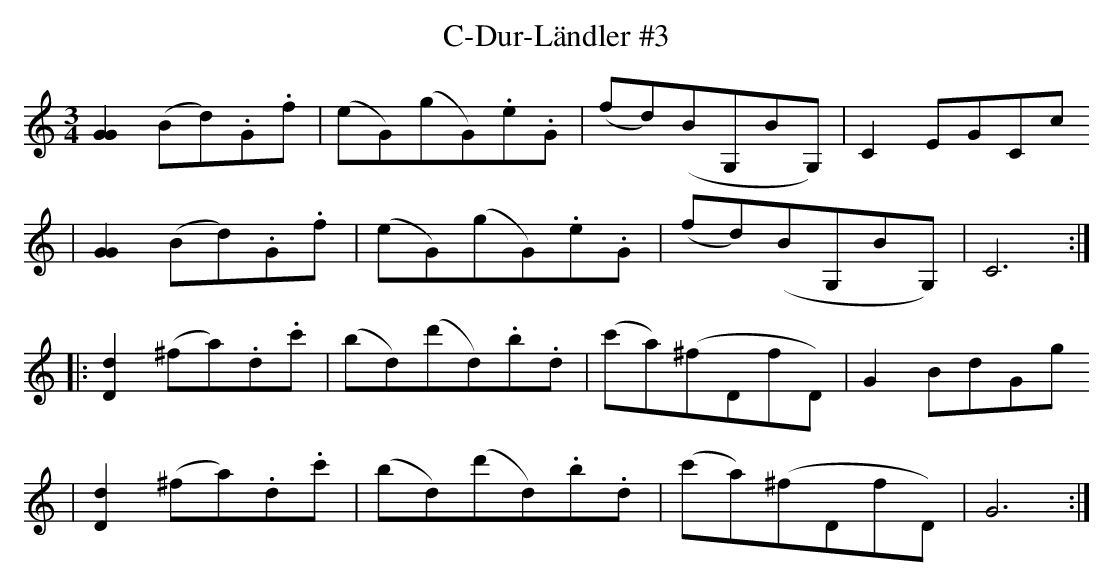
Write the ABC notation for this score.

X:1
T:C-Dur-Ländler #3
M:3/4
L:1/8
K:C
[G2,G2](Bd).G.f|(eG)(gG).e.G|(fd)(BG,BG,)|C2 EGCc
|[G2,G2](Bd).G.f|(eG)(gG).e.G|(fd)(BG,BG,)|C6:|
|: [D2d2](^fa).d.c'|(bd)(d'd).b.d|(c'a)(^fDfD)|G2 BdGg
| [D2d2](^fa).d.c'|(bd)(d'd).b.d|(c'a)(^fDfD)|G6 :|
